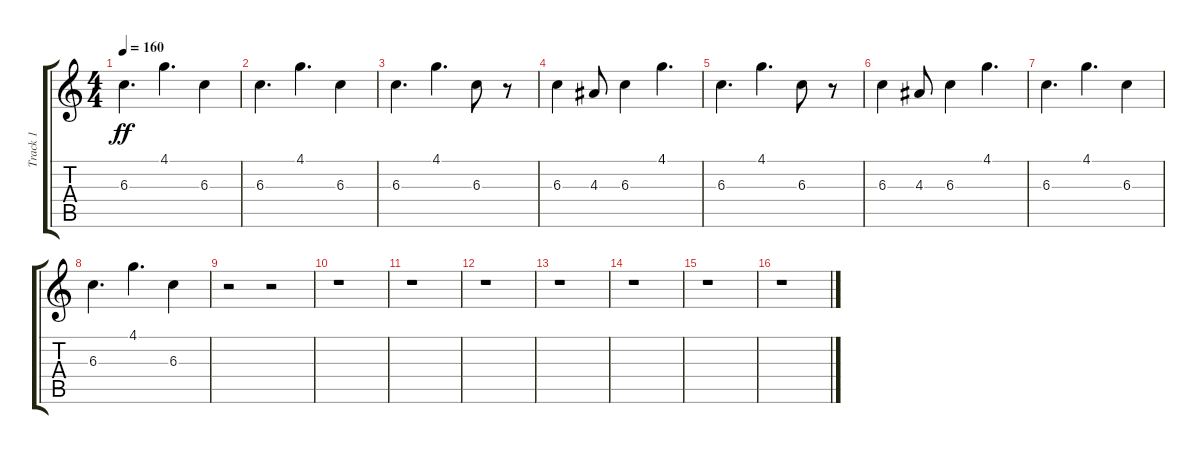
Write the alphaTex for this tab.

\track ("Track 1" "Track 1") {instrument acousticguitarsteel}
\staff {score tabs}
\tuning (Eb4 Bb3 Gb3 Db3 Ab2 Db2) {hide}
\ts (4 4)
\tempo 160
\clef g2
\ks c
6.3.4{d dy ff} 4.1.4{d} 6.3.4 |
6.3.4{d} 4.1.4{d} 6.3.4 |
6.3.4{d} 4.1.4{d} 6.3.8 r.8 |
6.3.4 4.3.8 6.3.4 4.1.4{d} |
6.3.4{d} 4.1.4{d} 6.3.8 r.8 |
6.3.4 4.3.8 6.3.4 4.1.4{d} |
6.3.4{d} 4.1.4{d} 6.3.4 |
6.3.4{d} 4.1.4{d} 6.3.4 |
r.2 r.2 |
r.1 |
r.1 |
r.1 |
r.1 |
r.1 |
r.1 |
r.1
